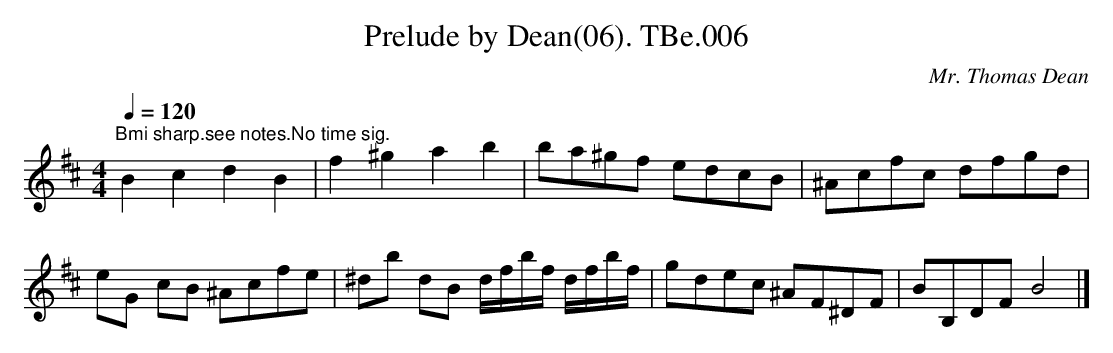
X:1
T:Prelude by Dean(06). TBe.006
M:4/4
L:1/8
Q:1/4=120
C:Mr. Thomas Dean
K:D major
"^Bmi sharp.see notes.No time sig."\
B2c2d2B2 | f2^g2a2b2 | ba^gf edcB |\
^Acfc dfgd |
eG cB ^Acfe | ^db dB d/f/b/f/ d/f/b/f/ |\
gdec ^AF^DF | BB,DF B4 |]
